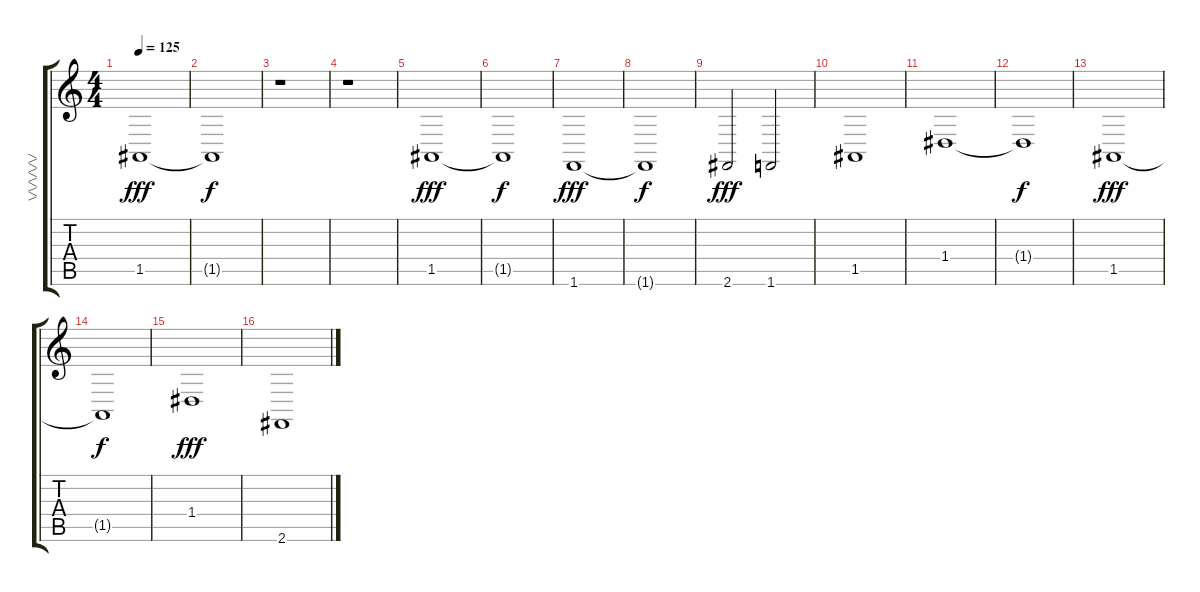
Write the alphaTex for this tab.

\track ("\\/\\/\\/\\/\\/\\/\\/\\/" "\\/\\/\\/\\/\\/") {instrument lead2sawtooth}
\staff {score tabs}
\tuning (E4 B3 G3 D3 A2 E2) {hide}
\ts (4 4)
\tempo 125
\clef g2
\ks c
1.5.1{dy fff} |
1.5{t}.1{dy f} |
r.1 |
r.1 |
1.5.1{dy fff} |
1.5{t}.1{dy f} |
1.6.1{dy fff} |
1.6{t}.1{dy f} |
2.6.2{dy fff} 1.6.2 |
1.5.1 |
1.4.1 |
1.4{t}.1{dy f} |
1.5.1{dy fff} |
1.5{t}.1{dy f} |
1.4.1{dy fff} |
2.6.1
